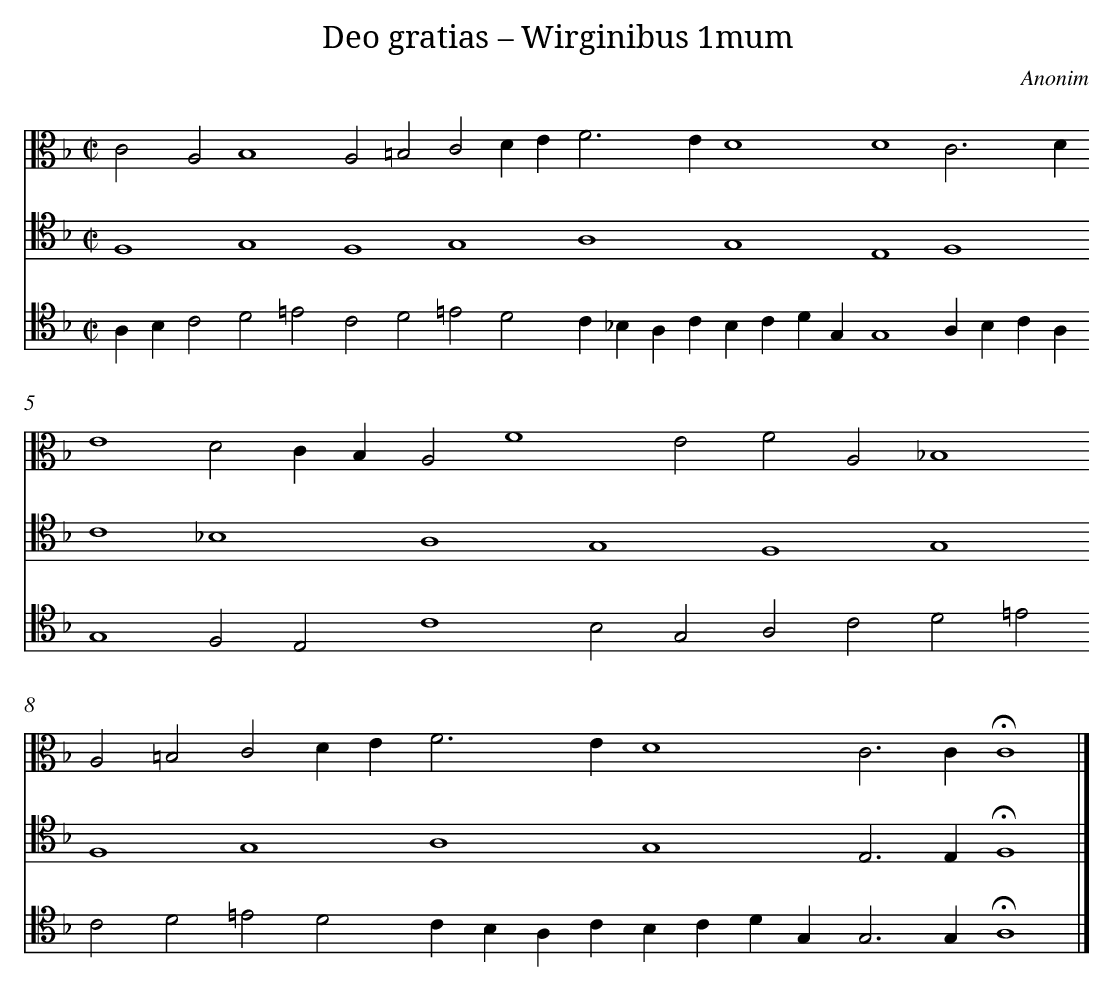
X:1
T: Deo gratias – Wirginibus 1mum
C: Anonim
L: 1/4
M: C|
V: 1 clef=alto
V: 2 clef=tenor
V: 3 clef=tenor
K: F
[V:1] C2A,2B,4 [|]
[V:2] F,4G,4 [|]
[V:3] A,B,C2D2=E2 [|]
[V:1] A,2=B,2C2DE [|]
[V:2] F,4G,4 [|]
[V:3] C2D2=E2D2 [|]
[V:1] F2>E2D4 [|]
[V:2] A,4G,4 [|]
[V:3] C_B,A,CB,CDG, [|]
[V:1] D4C3D [|]
[V:2] E,4F,4 [|]
[V:3] G,4A,B,CA, [|]
[V:1] E4D2CB, [|]
[V:2] C4_B,4 [|]
[V:3] G,4F,2E,2 [|]
[V:1] A,2F4E2 [|]
[V:2] A,4G,4 [|]
[V:3] C4B,2G,2 [|]
[V:1] F2A,2_B,4 [|]
[V:2] F,4G,4 [|]
[V:3] A,2C2D2=E2 [|]
[V:1] A,2=B,2C2DE [|]
[V:2] F,4G,4 [|]
[V:3] C2D2=E2D2 [|]
[V:1] F2>E2D4 [|]
[V:2] A,4G,4 [|]
[V:3] CB,A,CB,CDG, [|]
[V:1] C2>C2!fermata!C4 |]
[V:2] E,2>E,2!fermata!F,4 |]
[V:3] G,2>G,2!fermata!A,4 |]
